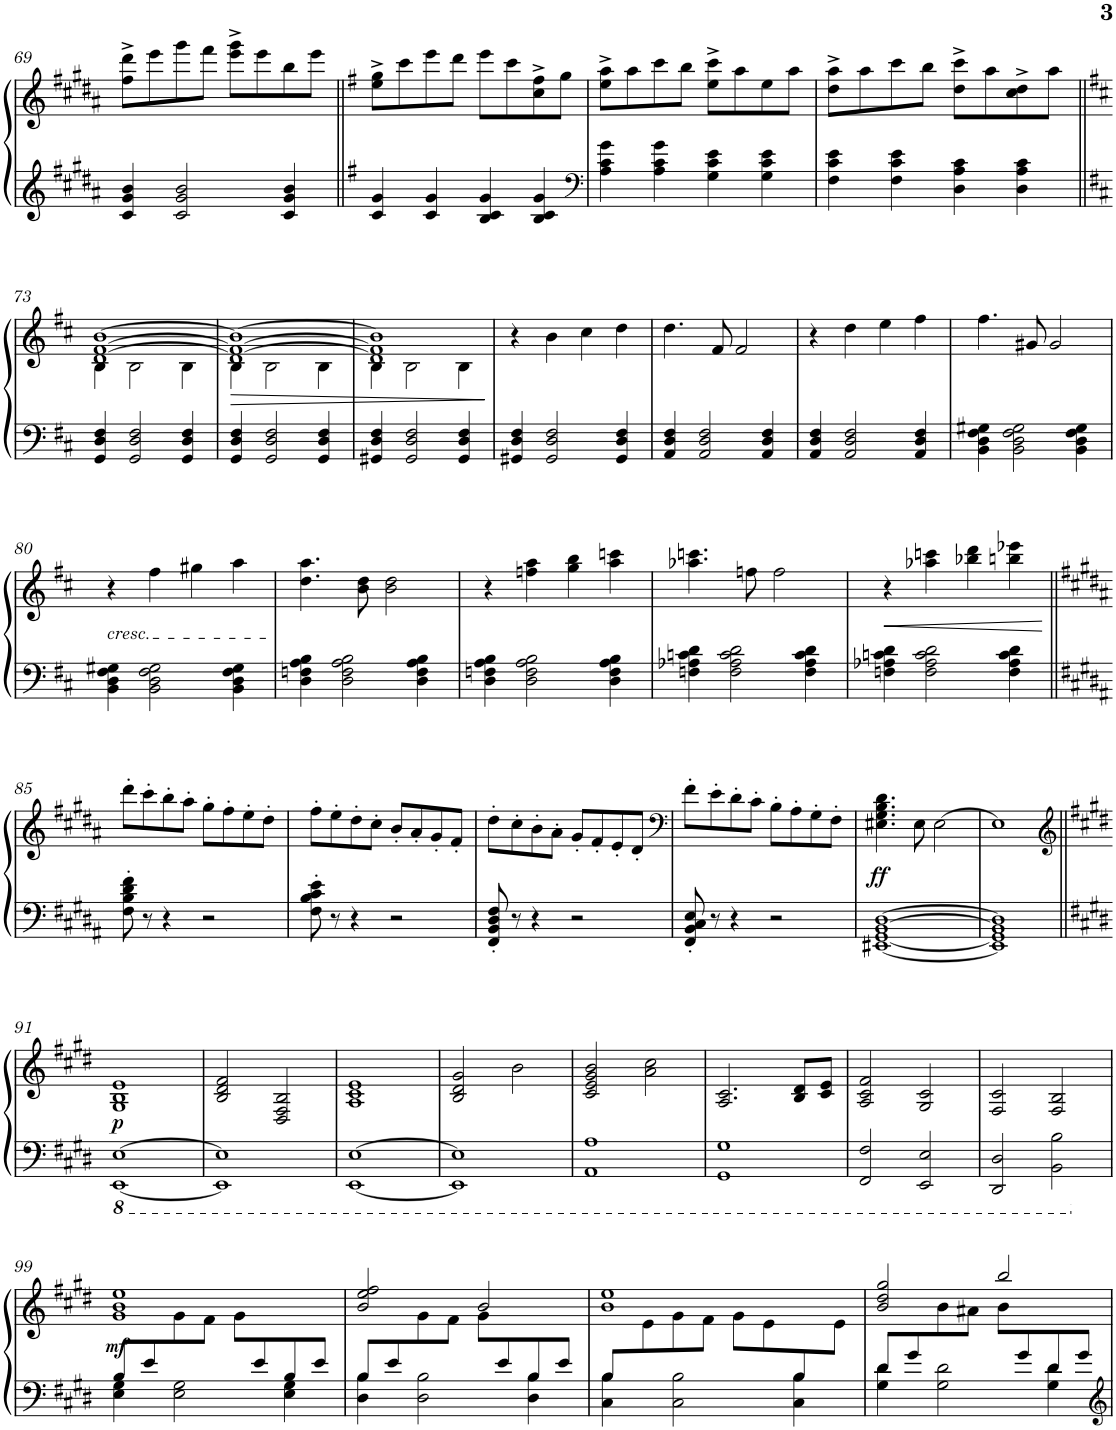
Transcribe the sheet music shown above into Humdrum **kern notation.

**kern	**kern	**dynam
*part1	*part1	*part1
*staff2	*staff1	*staff1/2
*I"Piano	*	*
*I'Pno.	*	*
!!LO:PB:g=z
*clefG2	*clefG2	*
*k[f#c#g#d#a#]	*k[f#c#g#d#a#]	*
*M2/2	*M2/2	*
*met(c|)	*met(c|)	*
=69	=69	=69
4c#/ 4g#/ 4b/	8ff#\^ 8ddd#\^L	.
.	8eee\	.
2c#/ 2g#/ 2b/	8ggg#\	.
.	8fff#\J	.
.	8eee\^ 8ggg#\^L	.
.	8eee\	.
4c#/ 4g#/ 4b/	8bb\	.
.	8eee\J	.
=70||	=70||	=70||
*k[f#]	*k[f#]	*
4c/ 4g/	8ee\^ 8gg\^L	.
.	8ccc\	.
4c/ 4g/	8eee\	.
.	8ddd\J	.
4B/ 4c/ 4g/	8eee\L	.
.	8ccc\	.
4B/ 4c/ 4g/	8cc\^ 8ff#\^	.
.	8gg\J	.
=71	=71	=71
*clefF4	*	*
4A\ 4c\ 4g\	8ee\^ 8aa\^L	.
.	8aa\	.
4A\ 4c\ 4g\	8ccc\	.
.	8bb\J	.
4G\ 4c\ 4e\	8ee\^ 8ccc\^L	.
.	8aa\	.
4G\ 4c\ 4e\	8ee\	.
.	8aa\J	.
=72	=72	=72
4F#\ 4c\ 4e\	8dd\^ 8aa\^L	.
.	8aa\	.
4F#\ 4c\ 4e\	8ccc\	.
.	8bb\J	.
4D\ 4A\ 4c\	8dd\^ 8ccc\^L	.
.	8aa\	.
4D\ 4A\ 4c\	8cc\^ 8dd\^	.
.	8aa\J	.
!!LO:LB:g=z
=73||	=73||	=73||
*k[f#c#]	*k[f#c#]	*
*	*^	*
4GG/ 4D/ 4F#/	[1d [1f# [1b	4B\	.
2GG/ 2D/ 2F#/	.	2B\	.
4GG/ 4D/ 4F#/	.	4B\	.
=74	=74	=74	=74
!	!	!	!LO:HP:b
4GG/ 4D/ 4F#/	1d_ 1f#_ 1b_	4B\	>
2GG/ 2D/ 2F#/	.	2B\	.
4GG/ 4D/ 4F#/	.	4B\	.
=75	=75	=75	=75
4GG#X/ 4D/ 4F#/	1d] 1f#] 1b]	4B\	.
2GG#/ 2D/ 2F#/	.	2B\	.
4GG#/ 4D/ 4F#/	.	4B\	.
*	*v	*v	*
.	.	]
=76	=76	=76
4GG#X/ 4D/ 4F#/	4r	.
2GG#/ 2D/ 2F#/	4b\	.
.	4cc#\	.
4GG#/ 4D/ 4F#/	4dd\	.
=77	=77	=77
4AA/ 4D/ 4F#/	4.dd\	.
2AA/ 2D/ 2F#/	.	.
.	8f#/	.
.	2f#/	.
4AA/ 4D/ 4F#/	.	.
=78	=78	=78
4AA/ 4D/ 4F#/	4r	.
2AA/ 2D/ 2F#/	4dd\	.
.	4ee\	.
4AA/ 4D/ 4F#/	4ff#\	.
=79	=79	=79
4BB\ 4D\ 4F#\ 4G#X\	4.ff#\	.
2BB\ 2D\ 2F#\ 2G#\	.	.
.	8g#X/	.
.	2g#/	.
4BB\ 4D\ 4F#\ 4G#\	.	.
!!LO:LB:g=z
=80	=80	=80
!	!LO:TX:b:i:t=cresc.	!
4BB\ 4D\ 4F#\ 4G#X\	4r	.
2BB\ 2D\ 2F#\ 2G#\	4ff#\	.
.	4gg#X\	.
4BB\ 4D\ 4F#\ 4G#\	4aa\	.
=81	=81	=81
4D\ 4Fn\ 4A\ 4B\	4.dd\ 4.aa\	.
2D\ 2F\ 2A\ 2B\	.	.
.	8b\ 8dd\	.
.	2b\ 2dd\	.
4D\ 4F\ 4A\ 4B\	.	.
=82	=82	=82
4D\ 4Fn\ 4A\ 4B\	4r	.
2D\ 2F\ 2A\ 2B\	4ffn\ 4aa\	.
.	4gg\ 4bb\	.
4D\ 4F\ 4A\ 4B\	4aa\ 4cccn\	.
=83	=83	=83
4Fn\ 4A-X\ 4cn\ 4d\	4.aa-X\ 4.cccn\	.
2F\ 2A-\ 2c\ 2d\	.	.
.	8ffn\	.
.	2ff\	.
4F\ 4A-\ 4c\ 4d\	.	.
=84	=84	=84
!	!	!LO:HP:b
4Fn\ 4A-X\ 4cn\ 4d\	4r	<
2F\ 2A-\ 2c\ 2d\	4aa-X\ 4cccn\	.
.	4bb-X\ 4ddd\	.
4F\ 4A-\ 4c\ 4d\	4bbn\ 4eee-X\	.
.	.	[
!!LO:LB:g=z
=85||	=85||	=85||
*k[f#c#g#d#a#]	*k[f#c#g#d#a#]	*
8F#\' 8B\' 8d#\' 8f#\'	8ddd#'\L	.
8r	8ccc#'\	.
4r	8bb'\	.
.	8aa#'\J	.
2r	8gg#'\L	.
.	8ff#'\	.
.	8ee'\	.
.	8dd#'\J	.
=86	=86	=86
8F#\' 8B\' 8c#\' 8e\'	8ff#'\L	.
8r	8ee'\	.
4r	8dd#'\	.
.	8cc#'\J	.
2r	8b'/L	.
.	8a#'/	.
.	8g#'/	.
.	8f#'/J	.
=87	=87	=87
8FF#/' 8BB/' 8D#/' 8F#/'	8dd#'\L	.
8r	8cc#'\	.
4r	8b'\	.
.	8a#'\J	.
2r	8g#'/L	.
.	8f#'/	.
.	8e'/	.
.	8d#'/J	.
=88	=88	=88
*	*clefF4	*
8FF#/' 8BB/' 8C#/' 8E/'	8f#'\L	.
8r	8e'\	.
4r	8d#'\	.
.	8c#'\J	.
2r	8B'\L	.
.	8A#'\	.
.	8G#'\	.
.	8F#'\J	.
=89	=89	=89
!	!	!LO:DY:b
[1EE#X [1GG# [1BB [1D#	4.E#X\ 4.G#\ 4.B\ 4.d#\	ff
.	8E#\	.
.	[2E#\	.
=90	=90	=90
1EE#] 1GG#] 1BB] 1D#]	1E#]	.
!!LO:LB:g=z
=91||	=91||	=91||
*	*clefG2	*
*k[f#c#g#d#]	*k[f#c#g#d#]	*
*8ba	*	*
!	!	!LO:DY:b
[1EEE [1EE	1G# 1B 1e	p
=92	=92	=92
1EEE] 1EE]	2B/ 2d#/ 2f#/	.
.	2D#/ 2F#/ 2B/	.
=93	=93	=93
[1EEE [1EE	1A 1c# 1e	.
=94	=94	=94
1EEE] 1EE]	2B/ 2d#/ 2g#/	.
.	2b\	.
=95	=95	=95
1AAA 1AA	2c#/ 2e/ 2g#/ 2b/	.
.	2a\ 2cc#\	.
=96	=96	=96
1GGG# 1GG#	2.A/ 2.c#/	.
.	8B/ 8d#/L	.
.	8c#/ 8e/J	.
=97	=97	=97
2FFF#/ 2FF#/	2A/ 2c#/ 2f#/	.
2EEE/ 2EE/	2G#/ 2c#/	.
=98	=98	=98
2DDD#/ 2DD#/	2F#/ 2c#/	.
2BBB\ 2BB\	2F#/ 2B/	.
!!LO:LB:g=z
=99	=99	=99
*X8ba	*	*
*^	*^	*
!	!	!	!	!LO:DY:b
4E\ 4G#\	8B/L	1g# 1b 1ee	4ryy	mf
.	8e/	.	.	.
2E\ 2G#\	4.ryy	.	8g#\	.
.	.	.	8f#\J	.
.	.	.	8g#\L	.
.	8e/	.	4.ryy	.
4E\ 4G#\	8B/	.	.	.
.	8e/J	.	.	.
=100	=100	=100	=100	=100
4D#\ 4B\	8B/L	2b/ 2ee/ 2ff#/	4ryy	.
.	8e/	.	.	.
2D#\ 2B\	4.ryy	.	8g#\	.
.	.	.	8f#\J	.
.	.	2b/	8g#\L	.
.	8e/	.	4.ryy	.
4D#\ 4B\	8B/	.	.	.
.	8e/J	.	.	.
=101	=101	=101	=101	=101
4C#\ 4B\	8B/L	1b 1ee	8ryy	.
.	8ryy	.	8e\	.
*v	*v	*	*	*
2C#\ 2B\	.	8g#\	.
.	.	8f#\J	.
.	.	8g#\L	.
.	.	8e\	.
*^	*	*	*
4C#\ 4B\	8B/	.	8ryy	.
.	8ryy	.	8e\J	.
=102	=102	=102	=102	=102
4G#\ 4d#\	8d#/L	2b/ 2dd#/ 2gg#/	4ryy	.
.	8g#/	.	.	.
2G#\ 2d#\	4.ryy	.	8b\	.
.	.	.	8a#X\J	.
.	.	2bb/	8b\L	.
.	8g#/	.	4.ryy	.
4G#\ 4d#\	8d#/	.	.	.
.	8g#/J	.	.	.
*v	*v	*	*	*
*	*v	*v	*
=	=	=
*-	*-	*-
